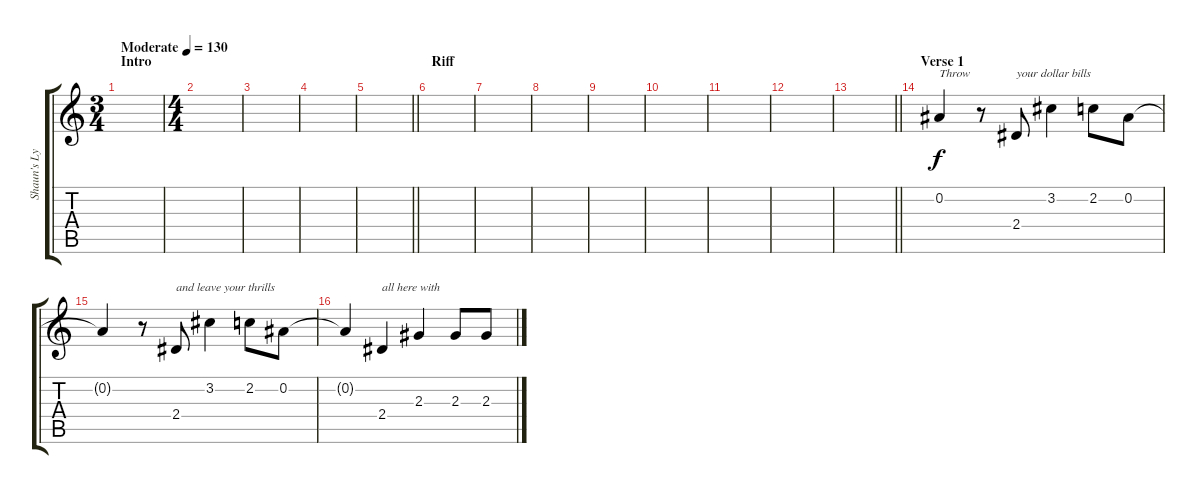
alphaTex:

\track ("Shaun's Lyrics" "Shaun's Ly") {instrument distortionguitar}
\staff {score tabs}
\tuning (Eb4 Bb3 Gb3 Db3 Ab2 Db2) {hide}
\ts (3 4)
\section ("" "Intro")
\tempo (130 "Moderate")
\clef g2
\ks c
|
\ts (4 4)
|
|
|
\barLineRight lightlight
|
\section ("" "Riff")
|
|
|
|
|
|
|
\barLineRight lightlight
|
\section ("" "Verse 1")
0.2.4{txt "Throw"} r.8 2.4.8{txt "your dollar bills"} 3.2.4 2.2.8 0.2.8 |
0.2{t}.4 r.8 2.4.8{txt "and leave your thrills"} 3.2.4 2.2.8 0.2.8 |
0.2{t}.4 2.4.4{txt "all here with"} 2.3.4 2.3.8 2.3.8
